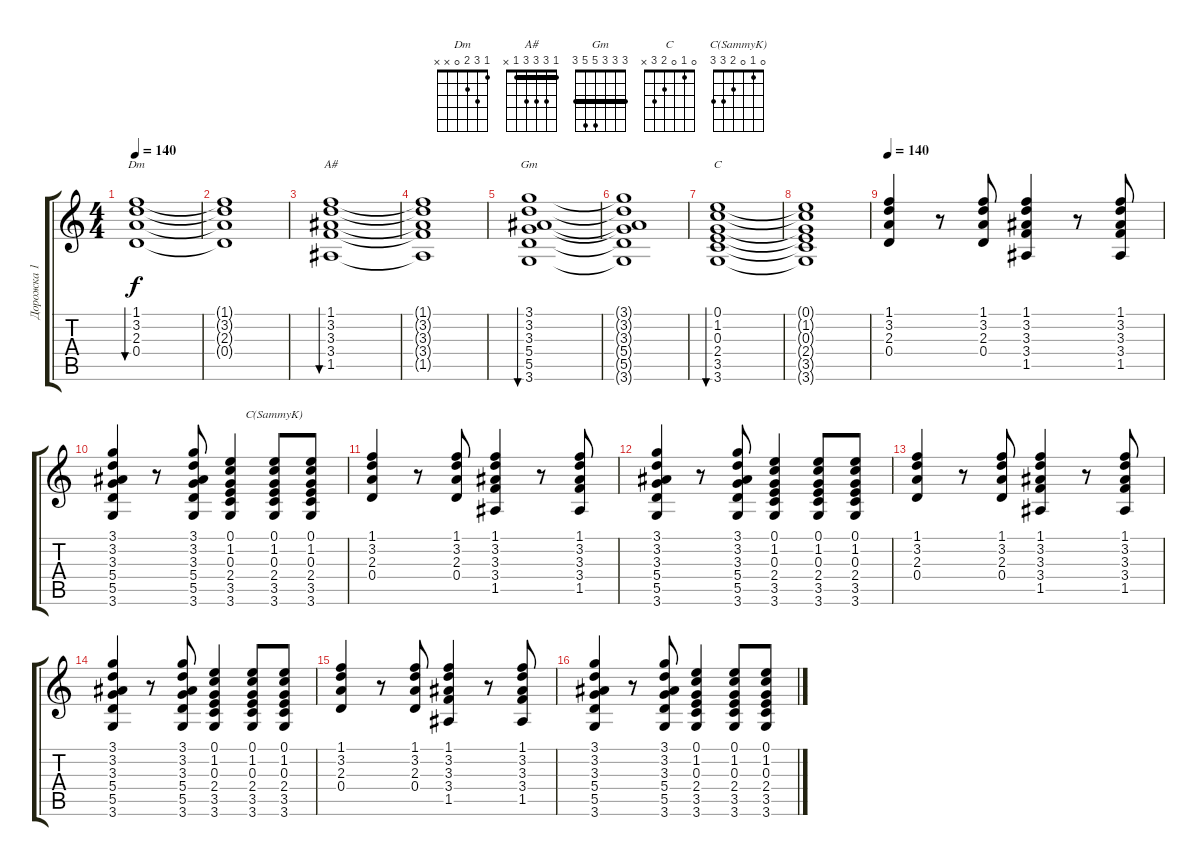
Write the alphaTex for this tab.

\track ("Дорожка 1" "Дорожка 1") {instrument electricguitarmuted}
\staff {score tabs}
\tuning (E4 B3 G3 D3 A2 E2) {hide}
\chord ("Dm" 1 3 2 0 x x)
\chord ("A#" 1 3 3 3 1 x) {barre 1}
\chord ("Gm" 3 3 3 5 5 3) {barre 3}
\chord ("C" 0 1 0 2 3 x)
\chord ("C(SammyK)" 0 1 0 2 3 3)
\ts (4 4)
\tempo 140
\clef g2
\ks c
(1.1 3.2 2.3 0.4).1{bu 480 ch "Dm" dy f} |
(1.1{t} 3.2{t} 2.3{t} 0.4{t}).1 |
(1.1 3.2 3.3 3.4 1.5).1{bu 480 ch "A#"} |
(1.1{t} 3.2{t} 3.3{t} 3.4{t} 1.5{t}).1 |
(3.1 3.2 3.3 5.4 5.5 3.6).1{bu 480 ch "Gm"} |
(3.1{t} 3.2{t} 3.3{t} 5.4{t} 5.5{t} 3.6{t}).1 |
(0.1 1.2 0.3 2.4 3.5 3.6).1{bu 480 ch "C"} |
(0.1{t} 1.2{t} 0.3{t} 2.4{t} 3.5{t} 3.6{t}).1 |
\tempo 140
(1.1 3.2 2.3 0.4).4 r.8 (1.1 3.2 2.3 0.4).8 (1.1 3.2 3.3 3.4 1.5).4 r.8 (1.1 3.2 3.3 3.4 1.5).8 |
(3.1 3.2 3.3 5.4 5.5 3.6).4 r.8 (3.1 3.2 3.3 5.4 5.5 3.6).8 (0.1 1.2 0.3 2.4 3.5 3.6).4 (0.1 1.2 0.3 2.4 3.5 3.6).8{ch "C(SammyK)"} (0.1 1.2 0.3 2.4 3.5 3.6).8 |
(1.1 3.2 2.3 0.4).4 r.8 (1.1 3.2 2.3 0.4).8 (1.1 3.2 3.3 3.4 1.5).4 r.8 (1.1 3.2 3.3 3.4 1.5).8 |
(3.1 3.2 3.3 5.4 5.5 3.6).4 r.8 (3.1 3.2 3.3 5.4 5.5 3.6).8 (0.1 1.2 0.3 2.4 3.5 3.6).4 (0.1 1.2 0.3 2.4 3.5 3.6).8 (0.1 1.2 0.3 2.4 3.5 3.6).8 |
(1.1 3.2 2.3 0.4).4 r.8 (1.1 3.2 2.3 0.4).8 (1.1 3.2 3.3 3.4 1.5).4 r.8 (1.1 3.2 3.3 3.4 1.5).8 |
(3.1 3.2 3.3 5.4 5.5 3.6).4 r.8 (3.1 3.2 3.3 5.4 5.5 3.6).8 (0.1 1.2 0.3 2.4 3.5 3.6).4 (0.1 1.2 0.3 2.4 3.5 3.6).8 (0.1 1.2 0.3 2.4 3.5 3.6).8 |
(1.1 3.2 2.3 0.4).4 r.8 (1.1 3.2 2.3 0.4).8 (1.1 3.2 3.3 3.4 1.5).4 r.8 (1.1 3.2 3.3 3.4 1.5).8 |
(3.1 3.2 3.3 5.4 5.5 3.6).4 r.8 (3.1 3.2 3.3 5.4 5.5 3.6).8 (0.1 1.2 0.3 2.4 3.5 3.6).4 (0.1 1.2 0.3 2.4 3.5 3.6).8 (0.1 1.2 0.3 2.4 3.5 3.6).8
